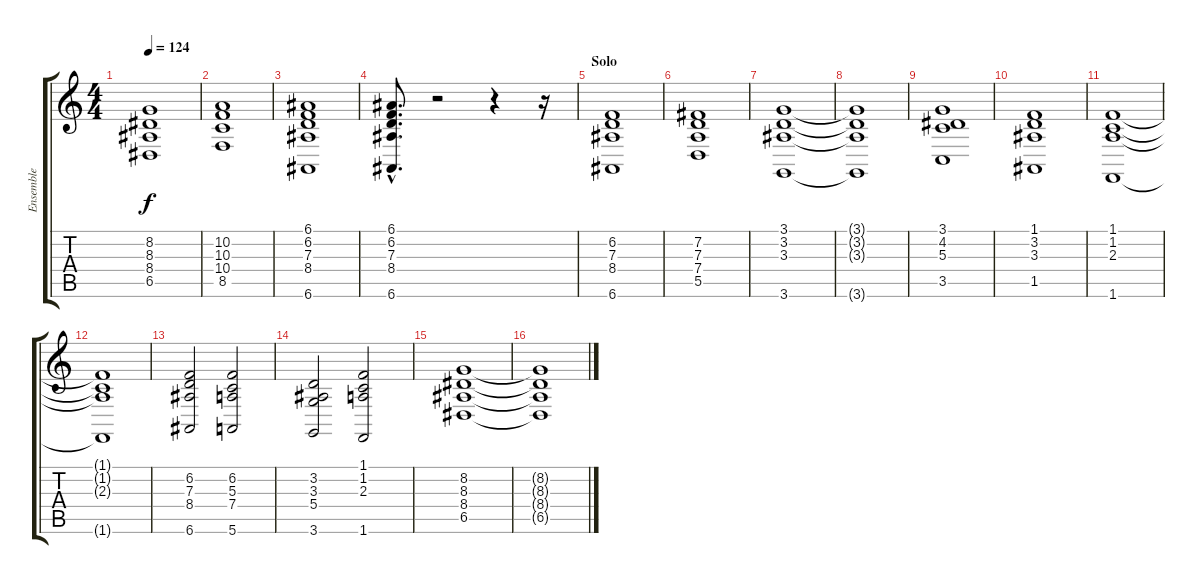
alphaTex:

\track ("Ensemble" "Ensemble") {instrument stringensemble1}
\staff {score tabs}
\tuning (E4 B3 G3 D3 A2 E2) {hide}
\ts (4 4)
\tempo 124
\clef g2
\ks c
(8.2 8.3 8.4 6.5).1{dy f} |
(10.2 10.3 10.4 8.5).1 |
(6.1 6.2 7.3 8.4 6.6).1 |
(6.1{hac} 6.2{hac} 7.3{hac} 8.4{hac} 6.6{hac}).8{d} r.2 r.4 r.16 |
\section ("" "Solo")
(6.2 7.3 8.4 6.6).1 |
(7.2 7.3 7.4 5.5).1 |
(3.1 3.2 3.3 3.6).1 |
(3.1{t} 3.2{t} 3.3{t} 3.6{t}).1 |
(3.1 4.2 5.3 3.5).1 |
(1.1 3.2 3.3 1.5).1 |
(1.1 1.2 2.3 1.6).1 |
(1.1{t} 1.2{t} 2.3{t} 1.6{t}).1 |
\section ("" "")
(6.2 7.3 8.4 6.6).2 (6.2 5.3 7.4 5.6).2 |
(3.2 3.3 5.4 3.6).2 (1.1 1.2 2.3 1.6).2 |
(8.2 8.3 8.4 6.5).1 |
(8.2{t} 8.3{t} 8.4{t} 6.5{t}).1
